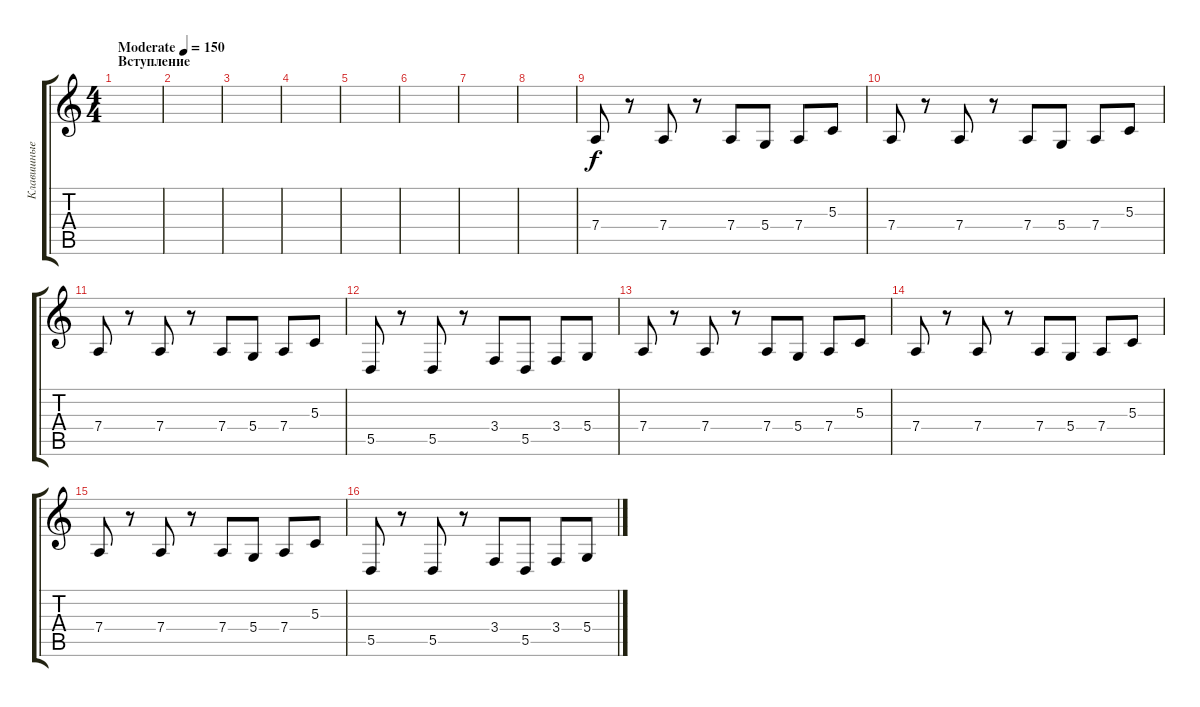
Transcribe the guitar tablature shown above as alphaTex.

\track ("Клавишные 3" "Клавишные ") {instrument lead2sawtooth}
\staff {score tabs}
\tuning (E4 B3 G3 D3 A2 E2) {hide}
\ts (4 4)
\section ("" "Вступление")
\tempo (150 "Moderate")
\clef g2
\ks c
|
|
|
|
|
|
|
|
7.4.8 r.8 7.4.8 r.8 7.4.8 5.4.8 7.4.8 5.3.8 |
7.4.8 r.8 7.4.8 r.8 7.4.8 5.4.8 7.4.8 5.3.8 |
7.4.8 r.8 7.4.8 r.8 7.4.8 5.4.8 7.4.8 5.3.8 |
5.5.8 r.8 5.5.8 r.8 3.4.8 5.5.8 3.4.8 5.4.8 |
7.4.8 r.8 7.4.8 r.8 7.4.8 5.4.8 7.4.8 5.3.8 |
7.4.8 r.8 7.4.8 r.8 7.4.8 5.4.8 7.4.8 5.3.8 |
7.4.8 r.8 7.4.8 r.8 7.4.8 5.4.8 7.4.8 5.3.8 |
5.5.8 r.8 5.5.8 r.8 3.4.8 5.5.8 3.4.8 5.4.8
